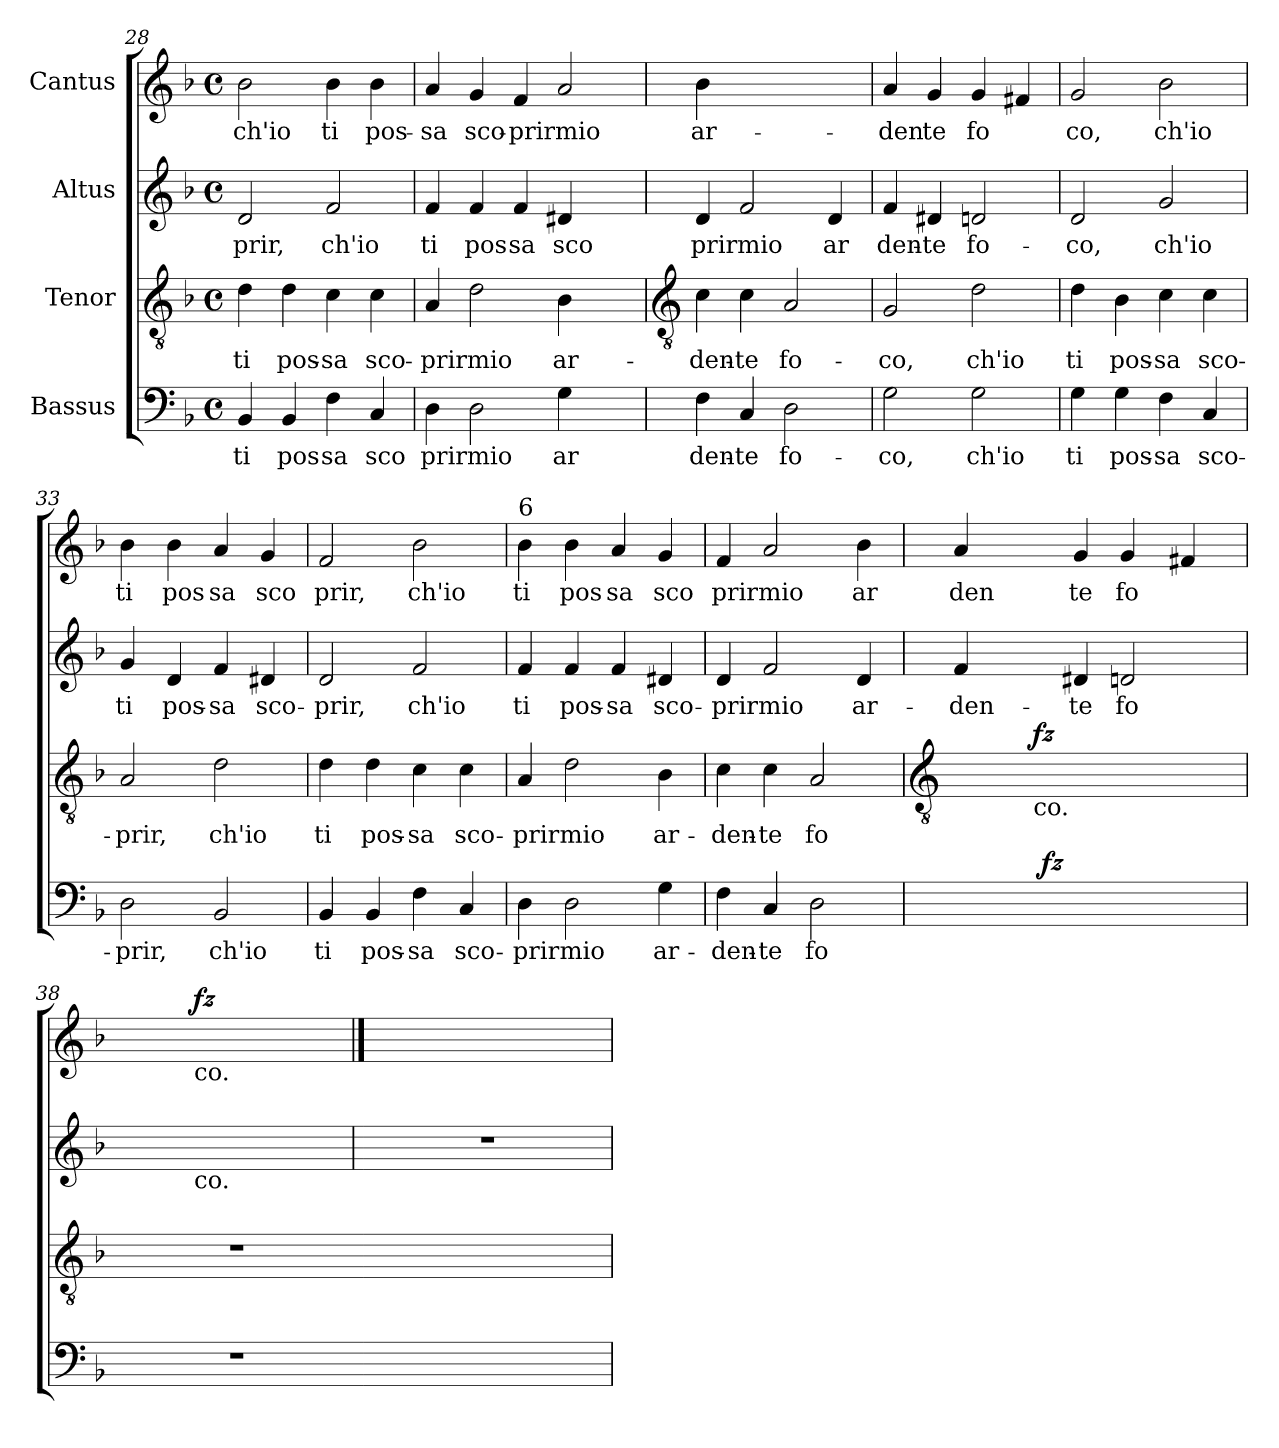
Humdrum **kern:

**kern	**text	**dynam	**kern	**text	**dynam	**kern	**text	**kern	**text	**dynam
*part4	*part4	*part4	*part3	*part3	*part3	*part2	*part2	*part1	*part1	*part1
*staff4	*staff4	*staff4	*staff3	*staff3	*staff3	*staff2	*staff2	*staff1	*staff1	*staff1
*I"Bassus	*	*	*I"Tenor	*	*	*I"Altus	*	*I"Cantus	*	*
*clefF4	*	*	*clefGv2	*	*	*clefG2	*	*clefG2	*	*
*ITrd-3c-5	*	*	*	*	*	*ITrd-3c-5	*	*ITrd-3c-5	*	*
*k[b-e-]	*	*	*k[b-]	*	*	*k[b-e-]	*	*k[b-e-]	*	*
*B-:	*	*	*F:	*	*	*B-:	*	*B-:	*	*
*M4/4	*	*	*M4/4	*	*	*M4/4	*	*M4/4	*	*
*met(c)	*	*	*met(c)	*	*	*met(c)	*	*met(c)	*	*
=28A	=28A	=28A	=28A	=28A	=28A	=28A	=28A	=28A	=28A	=28A
!	!LO:LY:b	!	!	!LO:LY:b	!	!	!LO:LY:b	!	!LO:LY:b	!
4E-/	ti	.	4d\	ti	.	2g/	prir,	2ee-\	ch'io	.
!	!LO:LY:b	!	!	!LO:LY:b	!	!	!	!	!	!
4E-/	pos	.	4d\	pos-	.	.	.	.	.	.
!	!LO:LY:b	!	!	!LO:LY:b	!	!	!LO:LY:b	!	!LO:LY:b	!
4B-\	sa	.	4c\	-sa	.	2b-/	ch'io	4ee-\	ti	.
!	!LO:LY:b	!	!	!LO:LY:b	!	!	!	!	!LO:LY:b	!
4F/	sco	.	4c\	sco-	.	.	.	4ee-\	pos-	.
=29A	=29A	=29A	=29A	=29A	=29A	=29A	=29A	=29A	=29A	=29A
!	!LO:LY:b	!	!	!LO:LY:b	!	!	!LO:LY:b	!	!LO:LY:b	!
4G\	prirmio	.	4A/	-prirmio	.	4b-/	ti	4dd/	-sa	.
!	!	!	!	!	!	!	!LO:LY:b	!	!LO:LY:b	!
2G\	.	.	2d\	.	.	4b-/	pos	4cc/	sco-	.
!	!	!	!	!	!	!	!LO:LY:b	!	!LO:LY:b	!
.	.	.	.	.	.	4b-/	sa	4b-/	-prirmio	.
!	!LO:LY:b	!	!	!LO:LY:b	!	!	!LO:LY:b	!	!	!
4c\	ar	.	4B-\	ar-	.	4g#X/	sco	2dd/	.	.
4ryy	.	.	4ryy	.	.	4ryy	.	.	.	.
!!LO:LB:g=z
=30A	=30A	=30A	=30A	=30A	=30A	=30A	=30A	=30A	=30A	=30A
*	*	*	*clefGv2	*	*	*	*	*	*	*
!	!LO:LY:b	!	!	!LO:LY:b	!	!	!LO:LY:b	!	!LO:LY:b	!
4B-\	den-	.	4c\	-den-	.	4g/	prirmio	4ee-\	ar-	.
!	!LO:LY:b	!	!	!LO:LY:b	!	!	!	!	!	!
4F/	-te	.	4c\	-te	.	2b-/	.	2.ryy	.	.
!	!LO:LY:b	!	!	!LO:LY:b	!	!	!	!	!	!
2G\	fo-	.	2A/	fo-	.	.	.	.	.	.
!	!	!	!	!	!	!	!LO:LY:b	!	!	!
.	.	.	.	.	.	4g/	ar	.	.	.
!!LO:LB:g=z
=31	=31	=31	=31	=31	=31	=31	=31	=31	=31	=31
!	!LO:LY:b	!	!	!LO:LY:b	!	!	!LO:LY:b	!	!LO:LY:b	!
2c\	-co,	.	2G/	-co,	.	4b-/	den-	4dd/	-den	.
!	!	!	!	!	!	!	!LO:LY:b	!	!LO:LY:b	!
.	.	.	.	.	.	4g#X/	-te	4cc/	te	.
!	!LO:LY:b	!	!	!LO:LY:b	!	!	!LO:LY:b	!	!LO:LY:b	!
2c\	ch'io	.	2d\	ch'io	.	2g/	fo-	4cc/	fo	.
.	.	.	.	.	.	.	.	4bn/	.	.
=32	=32	=32	=32	=32	=32	=32	=32	=32	=32	=32
!	!LO:LY:b	!	!	!LO:LY:b	!	!	!LO:LY:b	!	!LO:LY:b	!
4c\	ti	.	4d\	ti	.	2g/	-co,	2cc/	co,	.
!	!LO:LY:b	!	!	!LO:LY:b	!	!	!	!	!	!
4c\	pos-	.	4B-\	pos-	.	.	.	.	.	.
!	!LO:LY:b	!	!	!LO:LY:b	!	!	!LO:LY:b	!	!LO:LY:b	!
4B-\	-sa	.	4c\	-sa	.	2cc/	ch'io	2ee-\	ch'io	.
!	!LO:LY:b	!	!	!LO:LY:b	!	!	!	!	!	!
4F/	sco-	.	4c\	sco-	.	.	.	.	.	.
=33	=33	=33	=33	=33	=33	=33	=33	=33	=33	=33
!	!LO:LY:b	!	!	!LO:LY:b	!	!	!LO:LY:b	!	!LO:LY:b	!
2G\	-prir,	.	2A/	-prir,	.	4cc/	ti	4ee-\	ti	.
!	!	!	!	!	!	!	!LO:LY:b	!	!LO:LY:b	!
.	.	.	.	.	.	4g/	pos-	4ee-\	pos	.
!	!LO:LY:b	!	!	!LO:LY:b	!	!	!LO:LY:b	!	!LO:LY:b	!
2E-/	ch'io	.	2d\	ch'io	.	4b-/	-sa	4dd/	sa	.
!	!	!	!	!	!	!	!LO:LY:b	!	!LO:LY:b	!
.	.	.	.	.	.	4g#X/	sco-	4cc/	sco	.
=34	=34	=34	=34	=34	=34	=34	=34	=34	=34	=34
!	!LO:LY:b	!	!	!LO:LY:b	!	!	!LO:LY:b	!	!LO:LY:b	!
4E-/	ti	.	4d\	ti	.	2g/	-prir,	2b-/	prir,	.
!	!LO:LY:b	!	!	!LO:LY:b	!	!	!	!	!	!
4E-/	pos-	.	4d\	pos-	.	.	.	.	.	.
!	!LO:LY:b	!	!	!LO:LY:b	!	!	!LO:LY:b	!	!LO:LY:b	!
4B-\	-sa	.	4c\	-sa	.	2b-/	ch'io	2ee-\	ch'io	.
!	!LO:LY:b	!	!	!LO:LY:b	!	!	!	!	!	!
4F/	sco-	.	4c\	sco-	.	.	.	.	.	.
=35	=35	=35	=35	=35	=35	=35	=35	=35	=35	=35
!	!	!	!	!	!	!	!	!LO:TX:a:t=6	!	!
!	!LO:LY:b	!	!	!LO:LY:b	!	!	!LO:LY:b	!	!LO:LY:b	!
4G\	-prir	.	4A/	-prir	.	4b-/	ti	4ee-\	ti	.
!	!LO:LY:b	!	!	!LO:LY:b	!	!	!LO:LY:b	!	!LO:LY:b	!
2G\	mio	.	2d\	mio	.	4b-/	pos-	4ee-\	pos	.
!	!	!	!	!	!	!	!LO:LY:b	!	!LO:LY:b	!
.	.	.	.	.	.	4b-/	-sa	4dd/	sa	.
!	!LO:LY:b	!	!	!LO:LY:b	!	!	!LO:LY:b	!	!LO:LY:b	!
4c\	ar-	.	4B-\	ar-	.	4g#X/	sco-	4cc/	sco	.
=36	=36	=36	=36	=36	=36	=36	=36	=36	=36	=36
!	!LO:LY:b	!	!	!LO:LY:b	!	!	!LO:LY:b	!	!LO:LY:b	!
4B-\	-den-	.	4c\	-den-	.	4g/	-prir	4b-/	prir	.
!	!LO:LY:b	!	!	!LO:LY:b	!	!	!LO:LY:b	!	!LO:LY:b	!
4F/	-te	.	4c\	-te	.	2b-/	mio	2dd/	mio	.
!	!LO:LY:b	!	!	!LO:LY:b	!	!	!	!	!	!
2G\	fo-	.	2A/	fo-	.	.	.	.	.	.
!	!	!	!	!	!	!	!LO:LY:b	!	!LO:LY:b	!
.	.	.	.	.	.	4g/	ar-	4ee-\	ar	.
!!LO:LB:g=z
=37	=37	=37	=37	=37	=37	=37	=37	=37	=37	=37
*	*	*	*clefGv2	*	*	*	*	*	*	*
!	!	!	!	!	!	!	!LO:LY:b	!	!LO:LY:b	!
64ryy	.	.	64ryy	.	.	4b-/	-den-	4dd/	den	.
64ryy	.	.	64ryy	.	.	.	.	.	.	.
64ryy	.	.	64ryy	.	.	.	.	.	.	.
64ryy	.	.	64ryy	.	.	.	.	.	.	.
64ryy	.	.	64ryy	.	.	.	.	.	.	.
64ryy	.	.	64ryy	.	.	.	.	.	.	.
64ryy	.	.	64ryy	.	.	.	.	.	.	.
64ryy	.	.	64ryy	.	.	.	.	.	.	.
64ryy	.	.	64ryy	.	.	.	.	.	.	.
!	!	!	!LO:TX:b:t=co.	!	!	!	!	!	!	!
!	!	!	!	!	!LO:DY:b	!	!	!	!	!
64ryy	.	.	32ryy	.	fz	.	.	.	.	.
!	!	!LO:DY:b	!	!	!	!	!	!	!	!
64ryy	.	fz	.	.	.	.	.	.	.	.
2ryy	.	.	2ryy	.	.	.	.	.	.	.
!	!	!	!	!	!	!	!LO:LY:b	!	!LO:LY:b	!
.	.	.	.	.	.	4g#X/	-te	4cc/	te	.
!	!	!	!	!	!	!	!LO:LY:b	!	!LO:LY:b	!
.	.	.	.	.	.	2g/	fo-	4cc/	fo	.
4ryy	.	.	4ryy	.	.	.	.	.	.	.
.	.	.	.	.	.	.	.	4bn/	.	.
16ryy	.	.	16ryy	.	.	.	.	.	.	.
64ryy	.	.	64ryy	.	.	.	.	.	.	.
!!LO:LB:g=z
=38	=38	=38	=38	=38	=38	=38	=38	=38	=38	=38
1r	.	.	1r	.	.	64ryy	.	64ryy	.	.
.	.	.	.	.	.	64ryy	.	64ryy	.	.
.	.	.	.	.	.	64ryy	.	64ryy	.	.
.	.	.	.	.	.	64ryy	.	64ryy	.	.
.	.	.	.	.	.	64ryy	.	64ryy	.	.
.	.	.	.	.	.	64ryy	.	64ryy	.	.
.	.	.	.	.	.	64ryy	.	64ryy	.	.
.	.	.	.	.	.	64ryy	.	64ryy	.	.
.	.	.	.	.	.	64ryy	.	64ryy	.	.
!	!	!	!	!	!	!	!	!LO:TX:b:t=co.	!	!
!	!	!	!	!	!	!LO:TX:b:t=co.	!	!	!	!
!	!	!	!	!	!	!	!	!	!	!LO:DY:b
.	.	.	.	.	.	32ryy	.	32ryy	.	fz
.	.	.	.	.	.	2ryy	.	2ryy	.	.
.	.	.	.	.	.	4ryy	.	4ryy	.	.
.	.	.	.	.	.	16ryy	.	16ryy	.	.
.	.	.	.	.	.	64ryy	.	64ryy	.	.
=39	==39	==39	=39	==39	==39	=39	==39	==39	==39	==39
1ryy	.	.	1ryy	.	.	1r	.	64ryy	.	.
.	.	.	.	.	.	.	.	64ryy	.	.
.	.	.	.	.	.	.	.	64ryy	.	.
.	.	.	.	.	.	.	.	64ryy	.	.
.	.	.	.	.	.	.	.	64ryy	.	.
.	.	.	.	.	.	.	.	64ryy	.	.
.	.	.	.	.	.	.	.	64ryy	.	.
.	.	.	.	.	.	.	.	64ryy	.	.
.	.	.	.	.	.	.	.	64ryy	.	.
.	.	.	.	.	.	.	.	64ryy	.	.
.	.	.	.	.	.	.	.	64ryy	.	.
.	.	.	.	.	.	.	.	2ryy	.	.
.	.	.	.	.	.	.	.	4ryy	.	.
.	.	.	.	.	.	.	.	16ryy	.	.
.	.	.	.	.	.	.	.	64ryy	.	.
=	=	=	=	=	=	=	=	=	=	=
*-	*-	*-	*-	*-	*-	*-	*-	*-	*-	*-
